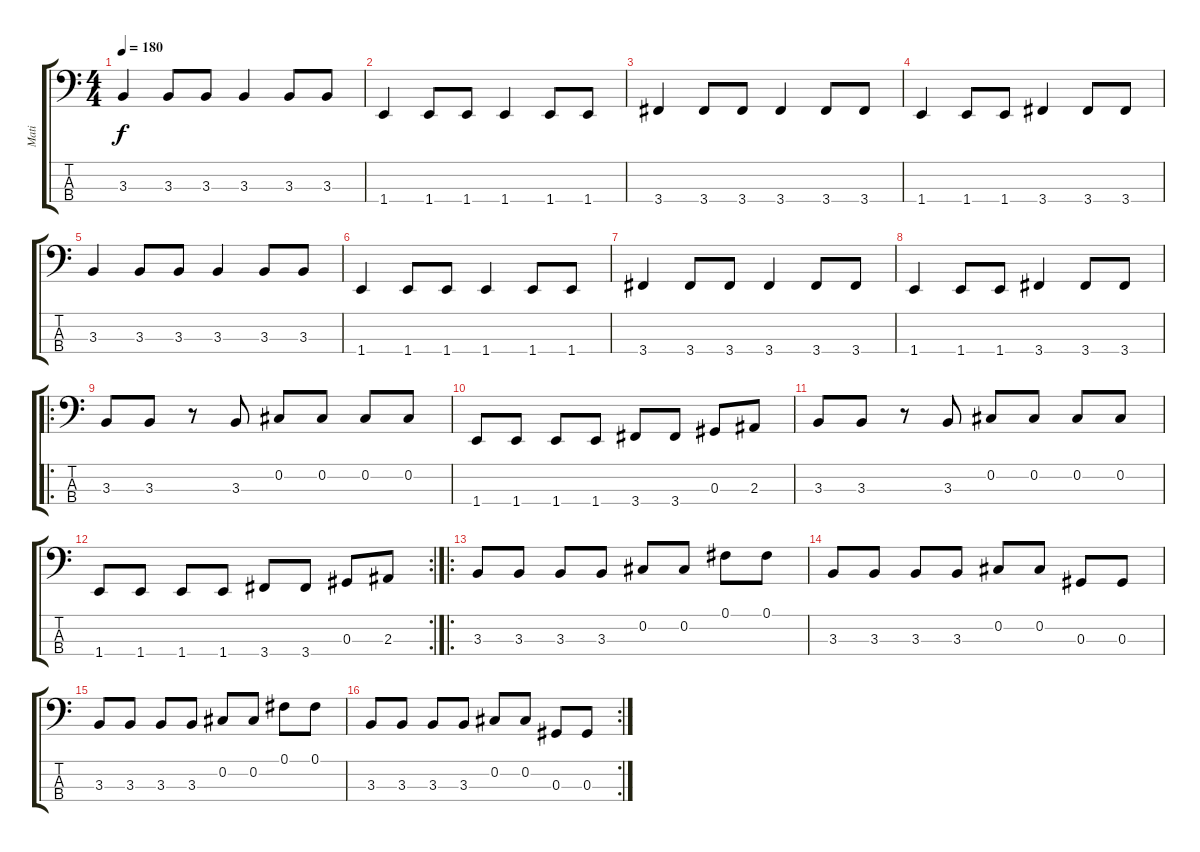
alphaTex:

\track ("Mati" "Mati") {instrument electricbasspick}
\staff {score tabs}
\tuning (Gb2 Db2 Ab1 Eb1) {hide}
\ts (4 4)
\tempo 180
\clef f4
\ks c
3.3.4{dy f} 3.3.8 3.3.8 3.3.4 3.3.8 3.3.8 |
1.4.4 1.4.8 1.4.8 1.4.4 1.4.8 1.4.8 |
3.4.4 3.4.8 3.4.8 3.4.4 3.4.8 3.4.8 |
1.4.4 1.4.8 1.4.8 3.4.4 3.4.8 3.4.8 |
3.3.4 3.3.8 3.3.8 3.3.4 3.3.8 3.3.8 |
1.4.4 1.4.8 1.4.8 1.4.4 1.4.8 1.4.8 |
3.4.4 3.4.8 3.4.8 3.4.4 3.4.8 3.4.8 |
1.4.4 1.4.8 1.4.8 3.4.4 3.4.8 3.4.8 |
\ro
3.3.8 3.3.8 r.8 3.3.8 0.2.8 0.2.8 0.2.8 0.2.8 |
1.4.8 1.4.8 1.4.8 1.4.8 3.4.8 3.4.8 0.3.8 2.3.8 |
3.3.8 3.3.8 r.8 3.3.8 0.2.8 0.2.8 0.2.8 0.2.8 |
\rc 2
1.4.8 1.4.8 1.4.8 1.4.8 3.4.8 3.4.8 0.3.8 2.3.8 |
\ro
3.3.8 3.3.8 3.3.8 3.3.8 0.2.8 0.2.8 0.1.8 0.1.8 |
3.3.8 3.3.8 3.3.8 3.3.8 0.2.8 0.2.8 0.3.8 0.3.8 |
3.3.8 3.3.8 3.3.8 3.3.8 0.2.8 0.2.8 0.1.8 0.1.8 |
\rc 2
3.3.8 3.3.8 3.3.8 3.3.8 0.2.8 0.2.8 0.3.8 0.3.8
